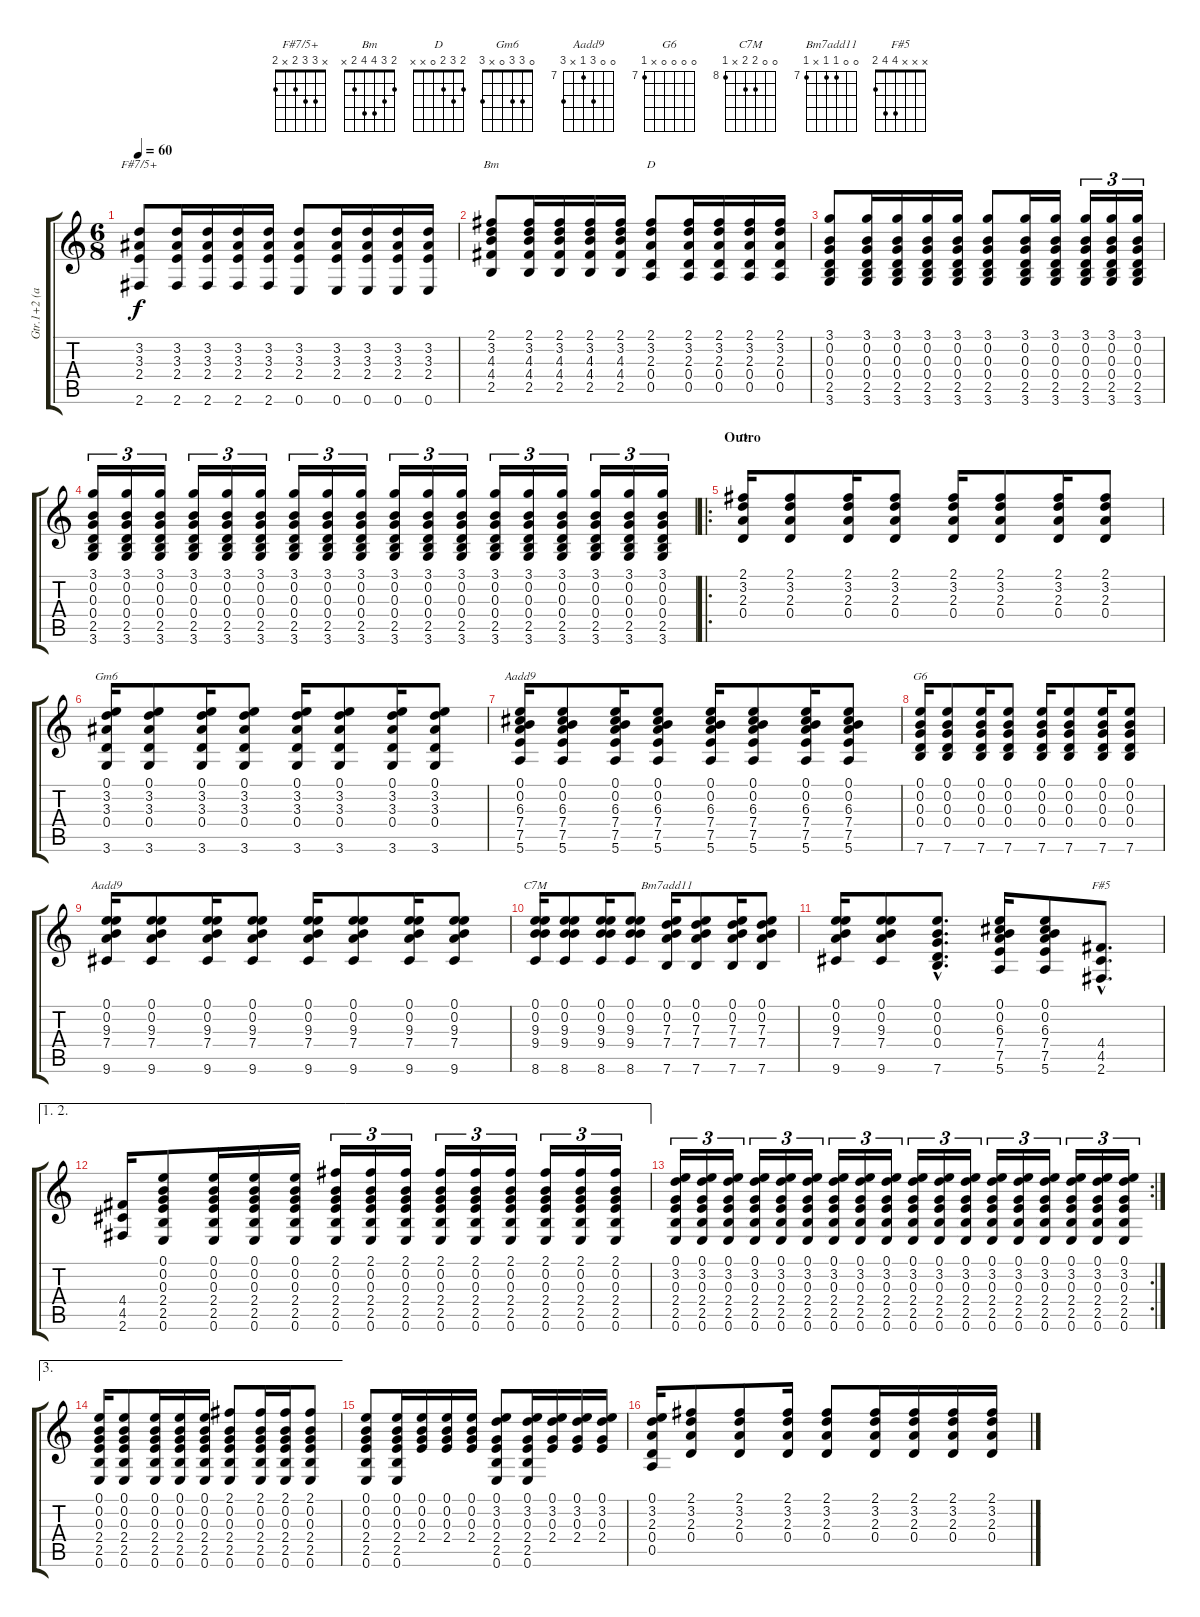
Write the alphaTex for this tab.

\track ("Gtr.1+2 (acous.)" "Gtr.1+2 (a") {instrument acousticguitarsteel}
\staff {score tabs}
\tuning (E4 B3 G3 D3 A2 E2) {hide}
\chord ("F#7/5+" x 3 3 2 x 2)
\chord ("Bm" 2 3 4 4 2 x)
\chord ("D" 2 3 2 0 0 x)
\chord ("D" 2 3 2 0 x x)
\chord ("Gm6" 0 3 3 0 x 3)
\chord ("Aadd9" 0 0 6 7 7 5) {firstfret 5}
\chord ("G6" 0 0 0 0 x 7) {firstfret 7}
\chord ("Aadd9" 0 0 9 7 x 9) {firstfret 7}
\chord ("C7M" 0 0 9 9 x 8) {firstfret 8}
\chord ("Bm7add11" 0 0 7 7 x 7) {firstfret 7}
\chord ("F#5" x x x 4 4 2)
\ts (6 8)
\tempo 60
\clef g2
\ks c
(3.2 3.3 2.4 2.6).8{ch "F#7/5+" dy f} (3.2 3.3 2.4 2.6).16 (3.2 3.3 2.4 2.6).16 (3.2 3.3 2.4 2.6).16 (3.2 3.3 2.4 2.6).16 (3.2 3.3 2.4 0.6).8 (3.2 3.3 2.4 0.6).16 (3.2 3.3 2.4 0.6).16 (3.2 3.3 2.4 0.6).16 (3.2 3.3 2.4 0.6).16 |
(2.1 3.2 4.3 4.4 2.5).8{ch "Bm"} (2.1 3.2 4.3 4.4 2.5).16 (2.1 3.2 4.3 4.4 2.5).16 (2.1 3.2 4.3 4.4 2.5).16 (2.1 3.2 4.3 4.4 2.5).16 (2.1 3.2 2.3 0.4 0.5).8{ch "D"} (2.1 3.2 2.3 0.4 0.5).16 (2.1 3.2 2.3 0.4 0.5).16 (2.1 3.2 2.3 0.4 0.5).16 (2.1 3.2 2.3 0.4 0.5).16 |
(3.1 0.2 0.3 0.4 2.5 3.6).8 (3.1 0.2 0.3 0.4 2.5 3.6).16 (3.1 0.2 0.3 0.4 2.5 3.6).16 (3.1 0.2 0.3 0.4 2.5 3.6).16 (3.1 0.2 0.3 0.4 2.5 3.6).16 (3.1 0.2 0.3 0.4 2.5 3.6).8 (3.1 0.2 0.3 0.4 2.5 3.6).16 (3.1 0.2 0.3 0.4 2.5 3.6).16 (3.1 0.2 0.3 0.4 2.5 3.6).16{tu (3 2)} (3.1 0.2 0.3 0.4 2.5 3.6).16{tu (3 2)} (3.1 0.2 0.3 0.4 2.5 3.6).16{tu (3 2)} |
(3.1 0.2 0.3 0.4 2.5 3.6).16{tu (3 2)} (3.1 0.2 0.3 0.4 2.5 3.6).16{tu (3 2)} (3.1 0.2 0.3 0.4 2.5 3.6).16{tu (3 2)} (3.1 0.2 0.3 0.4 2.5 3.6).16{tu (3 2)} (3.1 0.2 0.3 0.4 2.5 3.6).16{tu (3 2)} (3.1 0.2 0.3 0.4 2.5 3.6).16{tu (3 2)} (3.1 0.2 0.3 0.4 2.5 3.6).16{tu (3 2)} (3.1 0.2 0.3 0.4 2.5 3.6).16{tu (3 2)} (3.1 0.2 0.3 0.4 2.5 3.6).16{tu (3 2)} (3.1 0.2 0.3 0.4 2.5 3.6).16{tu (3 2)} (3.1 0.2 0.3 0.4 2.5 3.6).16{tu (3 2)} (3.1 0.2 0.3 0.4 2.5 3.6).16{tu (3 2)} (3.1 0.2 0.3 0.4 2.5 3.6).16{tu (3 2)} (3.1 0.2 0.3 0.4 2.5 3.6).16{tu (3 2)} (3.1 0.2 0.3 0.4 2.5 3.6).16{tu (3 2)} (3.1 0.2 0.3 0.4 2.5 3.6).16{tu (3 2)} (3.1 0.2 0.3 0.4 2.5 3.6).16{tu (3 2)} (3.1 0.2 0.3 0.4 2.5 3.6).16{tu (3 2)} |
\ro
\section ("" "Outro")
(2.1 3.2 2.3 0.4).16{ch "D"} (2.1 3.2 2.3 0.4).8 (2.1 3.2 2.3 0.4).16 (2.1 3.2 2.3 0.4).8 (2.1 3.2 2.3 0.4).16 (2.1 3.2 2.3 0.4).8 (2.1 3.2 2.3 0.4).16 (2.1 3.2 2.3 0.4).8 |
(0.1 3.2 3.3 0.4 3.6).16{ch "Gm6"} (0.1 3.2 3.3 0.4 3.6).8 (0.1 3.2 3.3 0.4 3.6).16 (0.1 3.2 3.3 0.4 3.6).8 (0.1 3.2 3.3 0.4 3.6).16 (0.1 3.2 3.3 0.4 3.6).8 (0.1 3.2 3.3 0.4 3.6).16 (0.1 3.2 3.3 0.4 3.6).8 |
(0.1 0.2 6.3 7.4 7.5 5.6).16{ch "Aadd9"} (0.1 0.2 6.3 7.4 7.5 5.6).8 (0.1 0.2 6.3 7.4 7.5 5.6).16 (0.1 0.2 6.3 7.4 7.5 5.6).8 (0.1 0.2 6.3 7.4 7.5 5.6).16 (0.1 0.2 6.3 7.4 7.5 5.6).8 (0.1 0.2 6.3 7.4 7.5 5.6).16 (0.1 0.2 6.3 7.4 7.5 5.6).8 |
(0.1 0.2 0.3 0.4 7.6).16{ch "G6"} (0.1 0.2 0.3 0.4 7.6).8 (0.1 0.2 0.3 0.4 7.6).16 (0.1 0.2 0.3 0.4 7.6).8 (0.1 0.2 0.3 0.4 7.6).16 (0.1 0.2 0.3 0.4 7.6).8 (0.1 0.2 0.3 0.4 7.6).16 (0.1 0.2 0.3 0.4 7.6).8 |
(0.1 0.2 9.3 7.4 9.6).16{ch "Aadd9"} (0.1 0.2 9.3 7.4 9.6).8 (0.1 0.2 9.3 7.4 9.6).16 (0.1 0.2 9.3 7.4 9.6).8 (0.1 0.2 9.3 7.4 9.6).16 (0.1 0.2 9.3 7.4 9.6).8 (0.1 0.2 9.3 7.4 9.6).16 (0.1 0.2 9.3 7.4 9.6).8 |
(0.1 0.2 9.3 9.4 8.6).16{ch "C7M"} (0.1 0.2 9.3 9.4 8.6).8 (0.1 0.2 9.3 9.4 8.6).16 (0.1 0.2 9.3 9.4 8.6).8 (0.1 0.2 7.3 7.4 7.6).16{ch "Bm7add11"} (0.1 0.2 7.3 7.4 7.6).8 (0.1 0.2 7.3 7.4 7.6).16 (0.1 0.2 7.3 7.4 7.6).8 |
(0.1 0.2 9.3 7.4 9.6).16 (0.1 0.2 9.3 7.4 9.6).8 (0.1{hac} 0.2{hac} 0.3{hac} 0.4{hac} 7.6{hac}).8{d} (0.1 0.2 6.3 7.4 7.5 5.6).16 (0.1 0.2 6.3 7.4 7.5 5.6).8 (4.4{hac} 4.5{hac} 2.6{hac}).8{d ch "F#5"} |
\ae (1 2)
(4.4 4.5 2.6).16 (0.1 0.2 0.3 2.4 2.5 0.6).8 (0.1 0.2 0.3 2.4 2.5 0.6).16 (0.1 0.2 0.3 2.4 2.5 0.6).16 (0.1 0.2 0.3 2.4 2.5 0.6).16 (2.1 0.2 0.3 2.4 2.5 0.6).16{tu (3 2)} (2.1 0.2 0.3 2.4 2.5 0.6).16{tu (3 2)} (2.1 0.2 0.3 2.4 2.5 0.6).16{tu (3 2)} (2.1 0.2 0.3 2.4 2.5 0.6).16{tu (3 2)} (2.1 0.2 0.3 2.4 2.5 0.6).16{tu (3 2)} (2.1 0.2 0.3 2.4 2.5 0.6).16{tu (3 2)} (2.1 0.2 0.3 2.4 2.5 0.6).16{tu (3 2)} (2.1 0.2 0.3 2.4 2.5 0.6).16{tu (3 2)} (2.1 0.2 0.3 2.4 2.5 0.6).16{tu (3 2)} |
\rc 2
(0.1 3.2 0.3 2.4 2.5 0.6).16{tu (3 2)} (0.1 3.2 0.3 2.4 2.5 0.6).16{tu (3 2)} (0.1 3.2 0.3 2.4 2.5 0.6).16{tu (3 2)} (0.1 3.2 0.3 2.4 2.5 0.6).16{tu (3 2)} (0.1 3.2 0.3 2.4 2.5 0.6).16{tu (3 2)} (0.1 3.2 0.3 2.4 2.5 0.6).16{tu (3 2)} (0.1 3.2 0.3 2.4 2.5 0.6).16{tu (3 2)} (0.1 3.2 0.3 2.4 2.5 0.6).16{tu (3 2)} (0.1 3.2 0.3 2.4 2.5 0.6).16{tu (3 2)} (0.1 3.2 0.3 2.4 2.5 0.6).16{tu (3 2)} (0.1 3.2 0.3 2.4 2.5 0.6).16{tu (3 2)} (0.1 3.2 0.3 2.4 2.5 0.6).16{tu (3 2)} (0.1 3.2 0.3 2.4 2.5 0.6).16{tu (3 2)} (0.1 3.2 0.3 2.4 2.5 0.6).16{tu (3 2)} (0.1 3.2 0.3 2.4 2.5 0.6).16{tu (3 2)} (0.1 3.2 0.3 2.4 2.5 0.6).16{tu (3 2)} (0.1 3.2 0.3 2.4 2.5 0.6).16{tu (3 2)} (0.1 3.2 0.3 2.4 2.5 0.6).16{tu (3 2)} |
\ae 3
(0.1 0.2 0.3 2.4 2.5 0.6).16 (0.1 0.2 0.3 2.4 2.5 0.6).8 (0.1 0.2 0.3 2.4 2.5 0.6).16 (0.1 0.2 0.3 2.4 2.5 0.6).16 (0.1 0.2 0.3 2.4 2.5 0.6).16 (2.1 0.2 0.3 2.4 2.5 0.6).8 (2.1 0.2 0.3 2.4 2.5 0.6).16 (2.1 0.2 0.3 2.4 2.5 0.6).16 (2.1 0.2 0.3 2.4 2.5 0.6).8 |
(0.1 0.2 0.3 2.4 2.5 0.6).8 (0.1 0.2 0.3 2.4 2.5 0.6).16 (0.1 0.2 0.3 2.4).16 (0.1 0.2 0.3 2.4).16 (0.1 0.2 0.3 2.4).16 (0.1 3.2 0.3 2.4 2.5 0.6).8 (0.1 3.2 0.3 2.4 2.5 0.6).16 (0.1 3.2 0.3 2.4).16 (0.1 3.2 0.3 2.4).16 (0.1 3.2 0.3 2.4).16 |
(0.1 3.2 2.3 0.4 0.5).16 (2.1 3.2 2.3 0.4).8 (2.1 3.2 2.3 0.4).8 (2.1 3.2 2.3 0.4).16 (2.1 3.2 2.3 0.4).8 (2.1 3.2 2.3 0.4).16 (2.1 3.2 2.3 0.4).16 (2.1 3.2 2.3 0.4).16 (2.1 3.2 2.3 0.4).16
